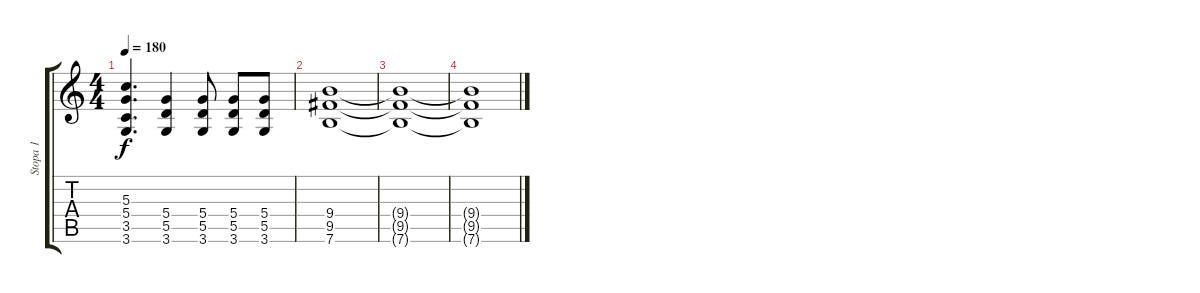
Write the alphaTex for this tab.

\track ("Stopa 1" "Stopa 1") {instrument overdrivenguitar}
\staff {score tabs}
\tuning (E4 B3 G3 D3 A2 E2) {hide}
\ts (4 4)
\tempo 180
\clef g2
\ks c
(5.3 5.4 3.5 3.6).4{d dy f} (5.4 5.5 3.6).4 (5.4 5.5 3.6).8 (5.4 5.5 3.6).8 (5.4 5.5 3.6).8 |
(9.4 9.5 7.6).1 |
(9.4{t} 9.5{t} 7.6{t}).1 |
(9.4{t} 9.5{t} 7.6{t}).1
